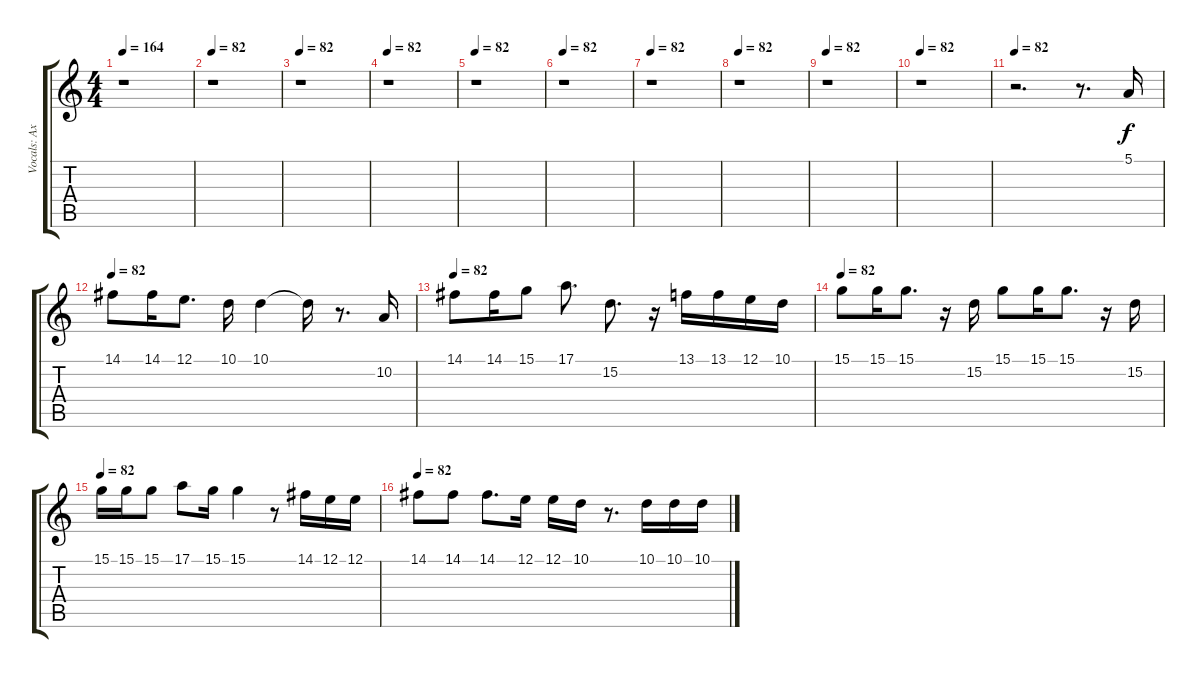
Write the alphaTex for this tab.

\track ("Vocals: Axl Rose" "Vocals: Ax") {instrument lead2sawtooth}
\staff {score tabs}
\tuning (E4 B3 G3 D3 A2 E2) {hide}
\ts (4 4)
\tempo 164
\clef g2
\ks c
r.1{dy f} |
\tempo 82
r.1 |
\tempo 82
r.1 |
\tempo 82
r.1 |
\tempo 82
r.1 |
\tempo 82
r.1 |
\tempo 82
r.1 |
\tempo 82
r.1 |
\tempo 82
r.1 |
\tempo 82
r.1 |
\tempo 82
r.2{d} r.8{d} 5.1.16 |
\tempo 82
14.1.8 14.1.16 12.1.8{d} 10.1.16 10.1.4 10.1{t}.16 r.8{d} 10.2.16 |
\tempo 82
14.1.8 14.1.16 15.1.8 17.1.8{d} 15.2.8{d} r.16 13.1.16 13.1.16 12.1.16 10.1.16 |
\tempo 82
15.1.8 15.1.16 15.1.8{d} r.16 15.2.16 15.1.8 15.1.16 15.1.8{d} r.16 15.2.16 |
\tempo 82
15.1.16 15.1.16 15.1.8 17.1.8 15.1.16 15.1.4 r.8 14.1.16 12.1.16 12.1.16 |
\tempo 82
14.1.8 14.1.8 14.1.8{d} 12.1.16 12.1.16 10.1.16 r.8{d} 10.1.16 10.1.16 10.1.16
